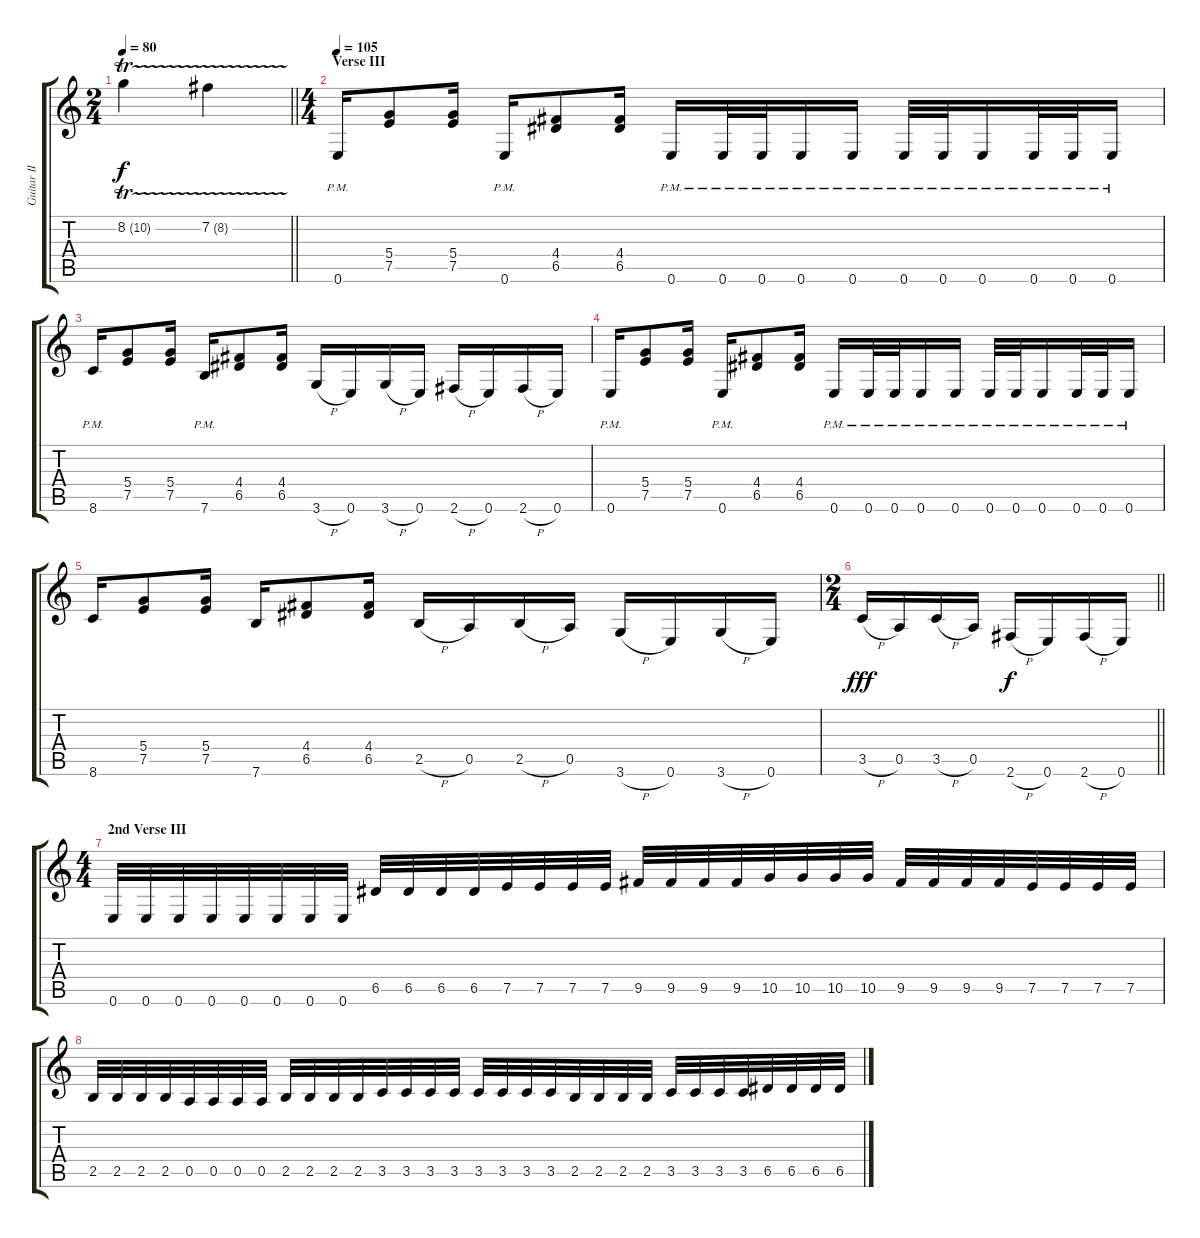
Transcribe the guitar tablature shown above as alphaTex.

\track ("Guitar II" "Guitar II") {instrument distortionguitar}
\staff {score tabs}
\tuning (E4 B3 G3 D3 A2 E2) {hide}
\ts (2 4)
\tempo 80
\clef g2
\barLineRight lightlight
\ks c
8.2{tr (10 32)}.4{dy f} 7.2{tr (8 32)}.4 |
\ts (4 4)
\section ("" "Verse III")
\tempo 105
0.6{pm}.16 (5.4 7.5).8 (5.4 7.5).16 0.6{pm}.16 (4.4 6.5).8 (4.4 6.5).16 0.6{pm}.16 0.6{pm}.32 0.6{pm}.32 0.6{pm}.16 0.6{pm}.16 0.6{pm}.32 0.6{pm}.32 0.6{pm}.16 0.6{pm}.32 0.6{pm}.32 0.6{pm}.16 |
8.6{pm}.16 (5.4 7.5).8 (5.4 7.5).16 7.6{pm}.16 (4.4 6.5).8 (4.4 6.5).16 3.6{h}.16 0.6.16 3.6{h}.16 0.6.16 2.6{h}.16 0.6.16 2.6{h}.16 0.6.16 |
0.6{pm}.16 (5.4 7.5).8 (5.4 7.5).16 0.6{pm}.16 (4.4 6.5).8 (4.4 6.5).16 0.6{pm}.16 0.6{pm}.32 0.6{pm}.32 0.6{pm}.16 0.6{pm}.16 0.6{pm}.32 0.6{pm}.32 0.6{pm}.16 0.6{pm}.32 0.6{pm}.32 0.6{pm}.16 |
8.6.16 (5.4 7.5).8 (5.4 7.5).16 7.6.16 (4.4 6.5).8 (4.4 6.5).16 2.5{h}.16 0.5.16 2.5{h}.16 0.5.16 3.6{h}.16 0.6.16 3.6{h}.16 0.6.16 |
\ts (2 4)
\barLineRight lightlight
3.5{h}.16{dy fff} 0.5.16 3.5{h}.16 0.5.16 2.6{h}.16{dy f} 0.6.16 2.6{h}.16 0.6.16 |
\ts (4 4)
\section ("" "2nd Verse III")
0.6.32 0.6.32 0.6.32 0.6.32 0.6.32 0.6.32 0.6.32 0.6.32 6.5.32 6.5.32 6.5.32 6.5.32 7.5.32 7.5.32 7.5.32 7.5.32 9.5.32 9.5.32 9.5.32 9.5.32 10.5.32 10.5.32 10.5.32 10.5.32 9.5.32 9.5.32 9.5.32 9.5.32 7.5.32 7.5.32 7.5.32 7.5.32 |
2.5.32 2.5.32 2.5.32 2.5.32 0.5.32 0.5.32 0.5.32 0.5.32 2.5.32 2.5.32 2.5.32 2.5.32 3.5.32 3.5.32 3.5.32 3.5.32 3.5.32 3.5.32 3.5.32 3.5.32 2.5.32 2.5.32 2.5.32 2.5.32 3.5.32 3.5.32 3.5.32 3.5.32 6.5.32 6.5.32 6.5.32 6.5.32
